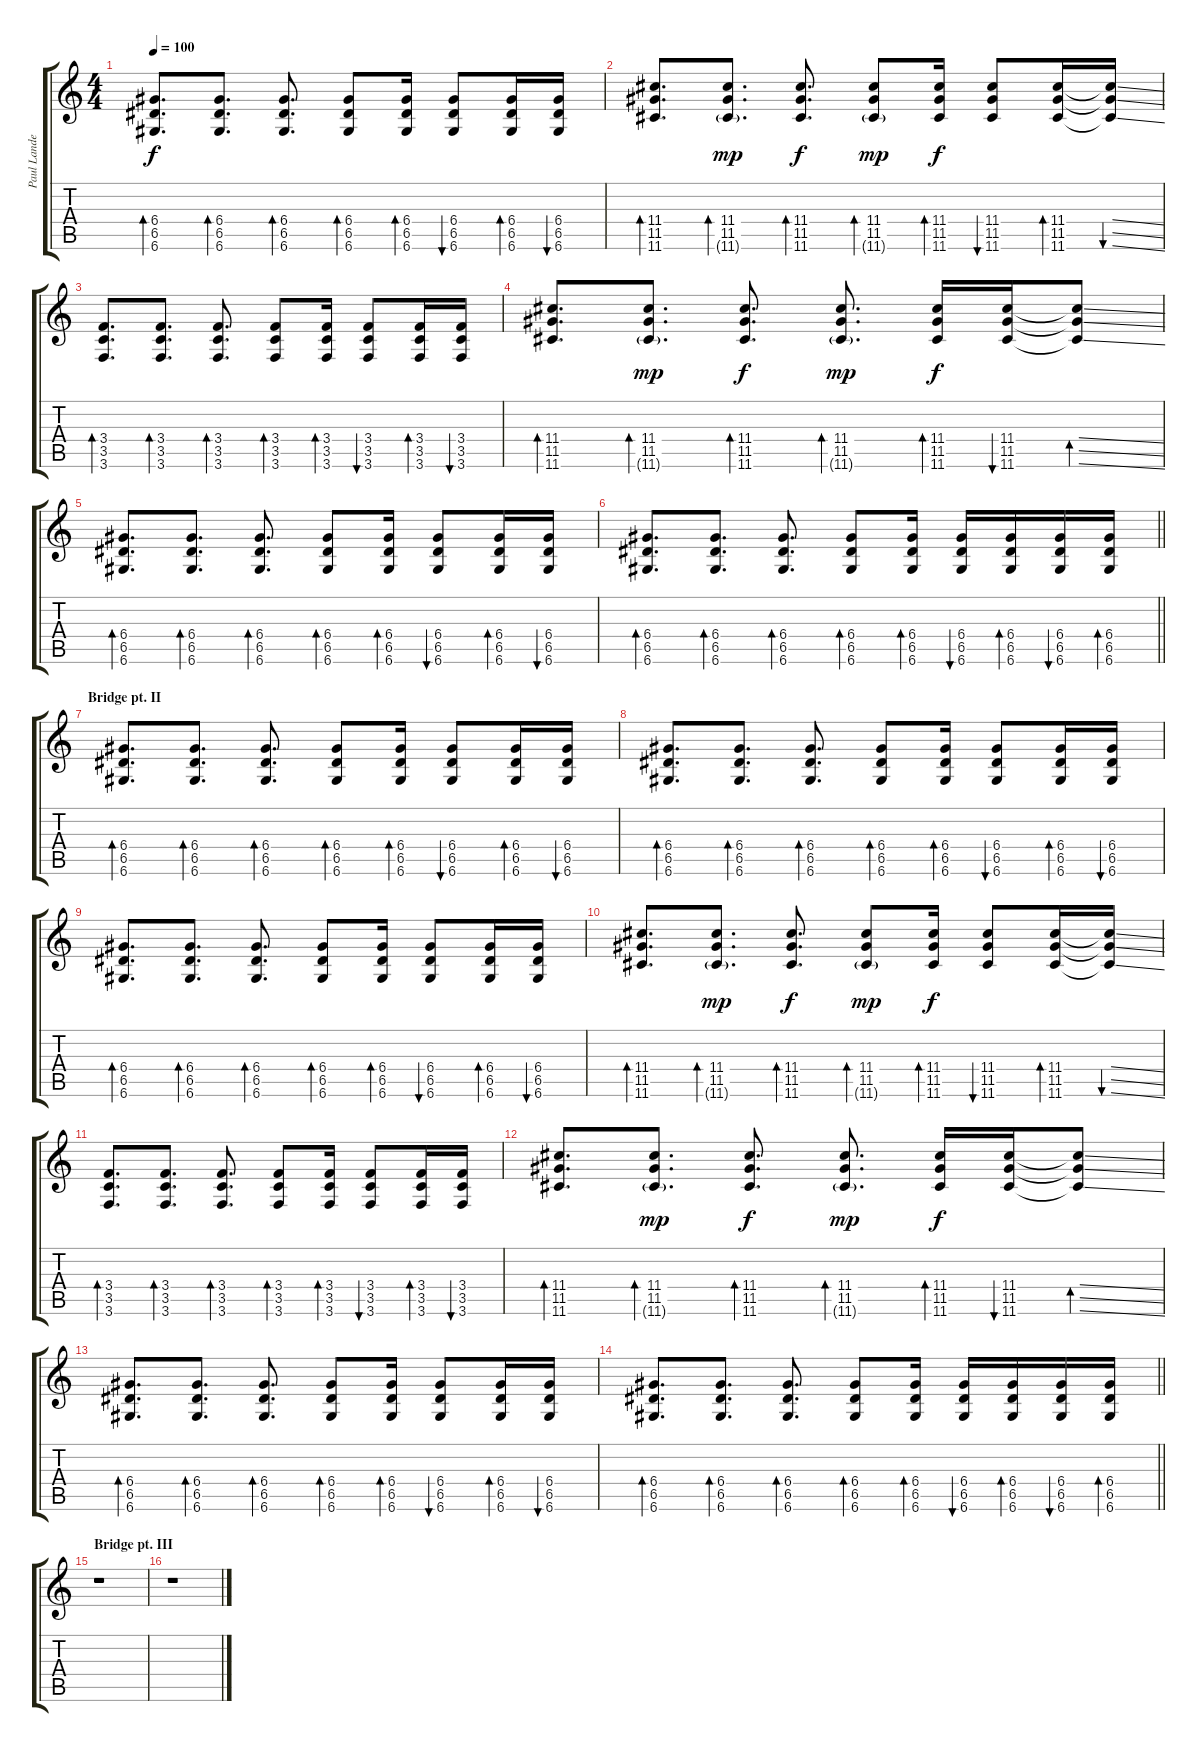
\track ("Paul Landers" "Paul Lande") {instrument acousticguitarsteel}
\staff {score tabs}
\tuning (E4 B3 G3 D3 A2 D2) {hide}
\ts (4 4)
\tempo 100
\clef g2
\ks c
(6.4 6.5 6.6).8{d bd 60 dy f} (6.4 6.5 6.6).8{d bd 60} (6.4 6.5 6.6).8{d bd 60} (6.4 6.5 6.6).8{bd 60} (6.4 6.5 6.6).16{bd 60} (6.4 6.5 6.6).8{bu 120} (6.4 6.5 6.6).16{bd 60} (6.4 6.5 6.6).16{bu 60} |
(11.4 11.5 11.6).8{d bd 60} (11.4 11.5 11.6{g}).8{d bd 60 dy mp} (11.4 11.5 11.6).8{d bd 60 dy f} (11.4 11.5 11.6{g}).8{bd 60 dy mp} (11.4 11.5 11.6).16{bd 60 dy f} (11.4 11.5 11.6).8{bu 120} (11.4 11.5 11.6).16{bd 60} (11.4{ss t} 11.5{ss t} 11.6{ss t}).16{bu 60} |
(3.4 3.5 3.6).8{d bd 60} (3.4 3.5 3.6).8{d bd 60} (3.4 3.5 3.6).8{d bd 60} (3.4 3.5 3.6).8{bd 60} (3.4 3.5 3.6).16{bd 60} (3.4 3.5 3.6).8{bu 120} (3.4 3.5 3.6).16{bd 60} (3.4 3.5 3.6).16{bu 60} |
(11.4 11.5 11.6).8{d bd 60} (11.4 11.5 11.6{g}).8{d bd 60 dy mp} (11.4 11.5 11.6).8{d bd 60 dy f} (11.4 11.5 11.6{g}).8{d bd 60 dy mp} (11.4 11.5 11.6).16{bd 60 dy f} (11.4 11.5 11.6).16{bu 120} (11.4{ss t} 11.5{ss t} 11.6{ss t}).8{bd 60} |
(6.4 6.5 6.6).8{d bd 60} (6.4 6.5 6.6).8{d bd 60} (6.4 6.5 6.6).8{d bd 60} (6.4 6.5 6.6).8{bd 60} (6.4 6.5 6.6).16{bd 60} (6.4 6.5 6.6).8{bu 120} (6.4 6.5 6.6).16{bd 60} (6.4 6.5 6.6).16{bu 60} |
\barLineRight lightlight
(6.4 6.5 6.6).8{d bd 60} (6.4 6.5 6.6).8{d bd 60} (6.4 6.5 6.6).8{d bd 60} (6.4 6.5 6.6).8{bd 60} (6.4 6.5 6.6).16{bd 60} (6.4 6.5 6.6).16{bu 120} (6.4 6.5 6.6).16{bd 60} (6.4 6.5 6.6).16{bu 60} (6.4 6.5 6.6).16{bd 60} |
\section ("" "Bridge pt. II")
(6.4 6.5 6.6).8{d bd 60} (6.4 6.5 6.6).8{d bd 60} (6.4 6.5 6.6).8{d bd 60} (6.4 6.5 6.6).8{bd 60} (6.4 6.5 6.6).16{bd 60} (6.4 6.5 6.6).8{bu 120} (6.4 6.5 6.6).16{bd 60} (6.4 6.5 6.6).16{bu 60} |
(6.4 6.5 6.6).8{d bd 60} (6.4 6.5 6.6).8{d bd 60} (6.4 6.5 6.6).8{d bd 60} (6.4 6.5 6.6).8{bd 60} (6.4 6.5 6.6).16{bd 60} (6.4 6.5 6.6).8{bu 120} (6.4 6.5 6.6).16{bd 60} (6.4 6.5 6.6).16{bu 60} |
(6.4 6.5 6.6).8{d bd 60} (6.4 6.5 6.6).8{d bd 60} (6.4 6.5 6.6).8{d bd 60} (6.4 6.5 6.6).8{bd 60} (6.4 6.5 6.6).16{bd 60} (6.4 6.5 6.6).8{bu 120} (6.4 6.5 6.6).16{bd 60} (6.4 6.5 6.6).16{bu 60} |
(11.4 11.5 11.6).8{d bd 60} (11.4 11.5 11.6{g}).8{d bd 60 dy mp} (11.4 11.5 11.6).8{d bd 60 dy f} (11.4 11.5 11.6{g}).8{bd 60 dy mp} (11.4 11.5 11.6).16{bd 60 dy f} (11.4 11.5 11.6).8{bu 120} (11.4 11.5 11.6).16{bd 60} (11.4{ss t} 11.5{ss t} 11.6{ss t}).16{bu 60} |
(3.4 3.5 3.6).8{d bd 60} (3.4 3.5 3.6).8{d bd 60} (3.4 3.5 3.6).8{d bd 60} (3.4 3.5 3.6).8{bd 60} (3.4 3.5 3.6).16{bd 60} (3.4 3.5 3.6).8{bu 120} (3.4 3.5 3.6).16{bd 60} (3.4 3.5 3.6).16{bu 60} |
(11.4 11.5 11.6).8{d bd 60} (11.4 11.5 11.6{g}).8{d bd 60 dy mp} (11.4 11.5 11.6).8{d bd 60 dy f} (11.4 11.5 11.6{g}).8{d bd 60 dy mp} (11.4 11.5 11.6).16{bd 60 dy f} (11.4 11.5 11.6).16{bu 120} (11.4{ss t} 11.5{ss t} 11.6{ss t}).8{bd 60} |
(6.4 6.5 6.6).8{d bd 60} (6.4 6.5 6.6).8{d bd 60} (6.4 6.5 6.6).8{d bd 60} (6.4 6.5 6.6).8{bd 60} (6.4 6.5 6.6).16{bd 60} (6.4 6.5 6.6).8{bu 120} (6.4 6.5 6.6).16{bd 60} (6.4 6.5 6.6).16{bu 60} |
\barLineRight lightlight
(6.4 6.5 6.6).8{d bd 60} (6.4 6.5 6.6).8{d bd 60} (6.4 6.5 6.6).8{d bd 60} (6.4 6.5 6.6).8{bd 60} (6.4 6.5 6.6).16{bd 60} (6.4 6.5 6.6).16{bu 120} (6.4 6.5 6.6).16{bd 60} (6.4 6.5 6.6).16{bu 60} (6.4 6.5 6.6).16{bd 60} |
\section ("" "Bridge pt. III")
r.1 |
r.1
